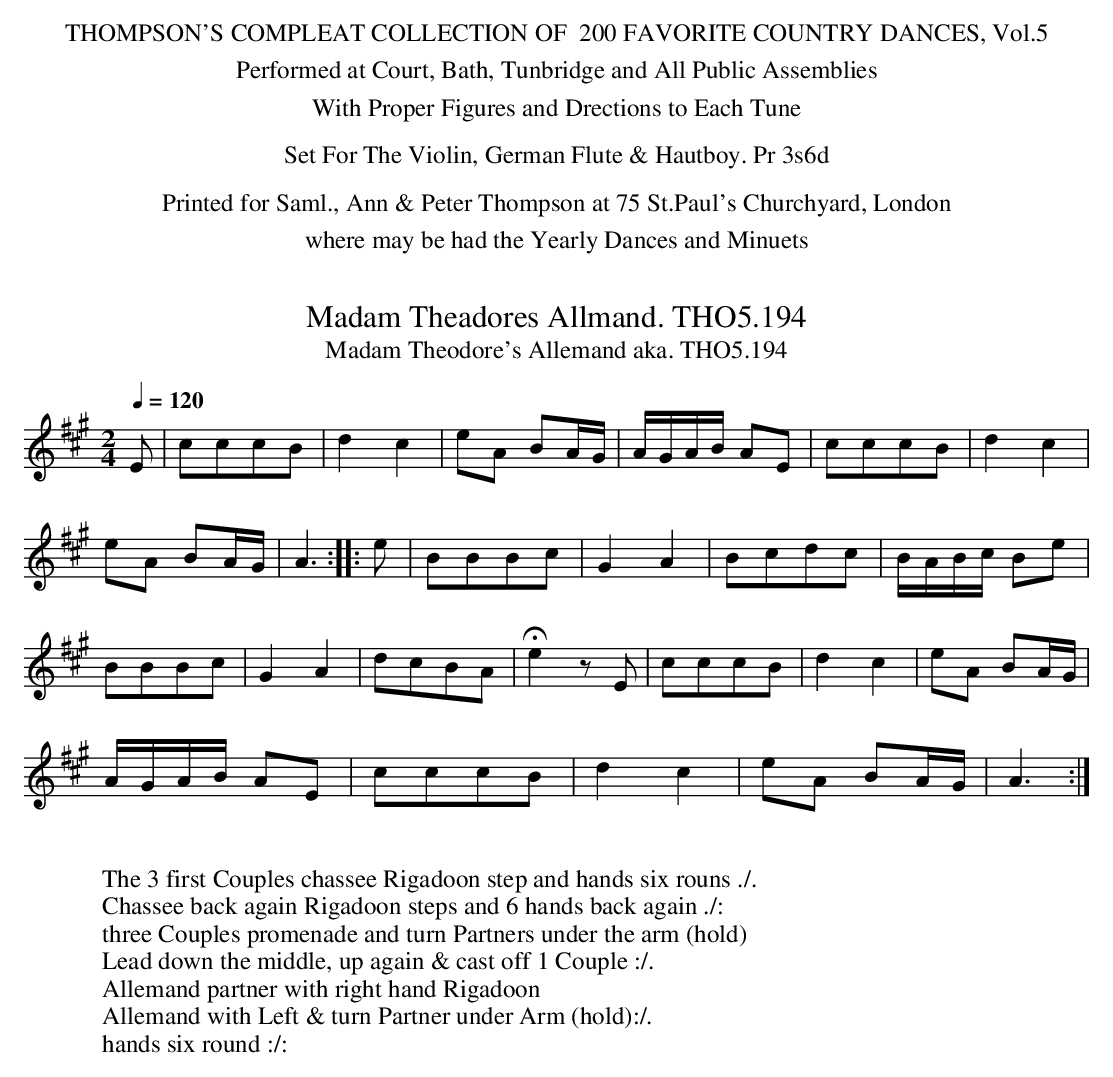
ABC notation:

X:1
T:Madam Theadores Allmand. THO5.194
T:Madam Theodore's Allemand aka. THO5.194
M:2/4
L:1/8
Q:1/4=120
K:A
E|cccB|d2c2|eA BA/G/|A/G/A/B/ AE|\\
cccB|d2 c2|
eA BA/G/|A3:|\\
|:e|BBBc|G2A2|Bcdc|B/A/B/c/ Be|
BBBc|G2A2|dcBA|He2zE|\\
cccB|d2c2|eA BA/G/|
A/G/A/B/ AE|\\
cccB|d2c2|eA BA/G/|A3:|
W:
W:The 3 first Couples chassee Rigadoon step and hands six rouns ./.
W:Chassee back again Rigadoon steps and 6 hands back again ./:
W:three Couples promenade and turn Partners under the arm (hold)
W:Lead down the middle, up again & cast off 1 Couple :/.
W:Allemand partner with right hand Rigadoon
W:Allemand with Left & turn Partner under Arm (hold):/.
W:hands six round :/:
